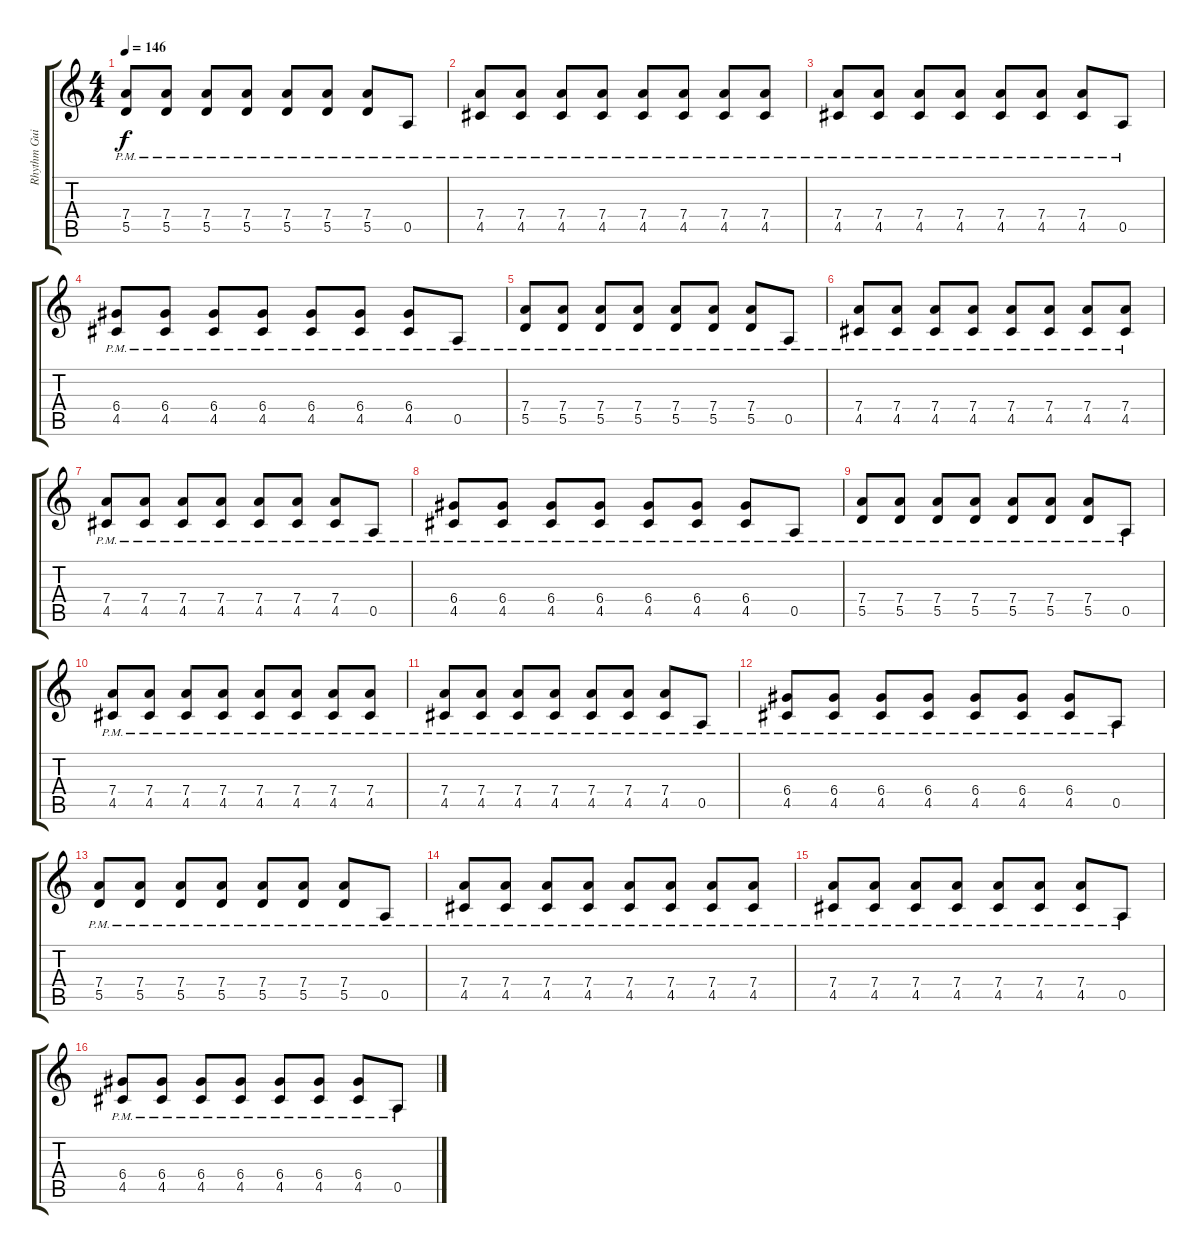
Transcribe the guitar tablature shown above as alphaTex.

\track ("Rhythm Guitar" "Rhythm Gui") {instrument overdrivenguitar}
\staff {score tabs}
\tuning (E4 B3 G3 D3 A2 E2) {hide}
\ts (4 4)
\tempo 146
\clef g2
\ks c
(7.4{pm} 5.5{pm}).8{dy f} (7.4{pm} 5.5{pm}).8 (7.4{pm} 5.5{pm}).8 (7.4{pm} 5.5{pm}).8 (7.4{pm} 5.5{pm}).8 (7.4{pm} 5.5{pm}).8 (7.4{pm} 5.5{pm}).8 0.5{pm}.8 |
(7.4{pm} 4.5{pm}).8 (7.4{pm} 4.5{pm}).8 (7.4{pm} 4.5{pm}).8 (7.4{pm} 4.5{pm}).8 (7.4{pm} 4.5{pm}).8 (7.4{pm} 4.5{pm}).8 (7.4{pm} 4.5{pm}).8 (7.4{pm} 4.5{pm}).8 |
(7.4{pm} 4.5{pm}).8 (7.4{pm} 4.5{pm}).8 (7.4{pm} 4.5{pm}).8 (7.4{pm} 4.5{pm}).8 (7.4{pm} 4.5{pm}).8 (7.4{pm} 4.5{pm}).8 (7.4{pm} 4.5{pm}).8 0.5{pm}.8 |
(6.4{pm} 4.5{pm}).8 (6.4{pm} 4.5{pm}).8 (6.4{pm} 4.5{pm}).8 (6.4{pm} 4.5{pm}).8 (6.4{pm} 4.5{pm}).8 (6.4{pm} 4.5{pm}).8 (6.4{pm} 4.5{pm}).8 0.5{pm}.8 |
(7.4{pm} 5.5{pm}).8 (7.4{pm} 5.5{pm}).8 (7.4{pm} 5.5{pm}).8 (7.4{pm} 5.5{pm}).8 (7.4{pm} 5.5{pm}).8 (7.4{pm} 5.5{pm}).8 (7.4{pm} 5.5{pm}).8 0.5{pm}.8 |
(7.4{pm} 4.5{pm}).8 (7.4{pm} 4.5{pm}).8 (7.4{pm} 4.5{pm}).8 (7.4{pm} 4.5{pm}).8 (7.4{pm} 4.5{pm}).8 (7.4{pm} 4.5{pm}).8 (7.4{pm} 4.5{pm}).8 (7.4{pm} 4.5{pm}).8 |
(7.4{pm} 4.5{pm}).8 (7.4{pm} 4.5{pm}).8 (7.4{pm} 4.5{pm}).8 (7.4{pm} 4.5{pm}).8 (7.4{pm} 4.5{pm}).8 (7.4{pm} 4.5{pm}).8 (7.4{pm} 4.5{pm}).8 0.5{pm}.8 |
(6.4{pm} 4.5{pm}).8 (6.4{pm} 4.5{pm}).8 (6.4{pm} 4.5{pm}).8 (6.4{pm} 4.5{pm}).8 (6.4{pm} 4.5{pm}).8 (6.4{pm} 4.5{pm}).8 (6.4{pm} 4.5{pm}).8 0.5{pm}.8 |
(7.4{pm} 5.5{pm}).8 (7.4{pm} 5.5{pm}).8 (7.4{pm} 5.5{pm}).8 (7.4{pm} 5.5{pm}).8 (7.4{pm} 5.5{pm}).8 (7.4{pm} 5.5{pm}).8 (7.4{pm} 5.5{pm}).8 0.5{pm}.8 |
(7.4{pm} 4.5{pm}).8 (7.4{pm} 4.5{pm}).8 (7.4{pm} 4.5{pm}).8 (7.4{pm} 4.5{pm}).8 (7.4{pm} 4.5{pm}).8 (7.4{pm} 4.5{pm}).8 (7.4{pm} 4.5{pm}).8 (7.4{pm} 4.5{pm}).8 |
(7.4{pm} 4.5{pm}).8 (7.4{pm} 4.5{pm}).8 (7.4{pm} 4.5{pm}).8 (7.4{pm} 4.5{pm}).8 (7.4{pm} 4.5{pm}).8 (7.4{pm} 4.5{pm}).8 (7.4{pm} 4.5{pm}).8 0.5{pm}.8 |
(6.4{pm} 4.5{pm}).8 (6.4{pm} 4.5{pm}).8 (6.4{pm} 4.5{pm}).8 (6.4{pm} 4.5{pm}).8 (6.4{pm} 4.5{pm}).8 (6.4{pm} 4.5{pm}).8 (6.4{pm} 4.5{pm}).8 0.5{pm}.8 |
(7.4{pm} 5.5{pm}).8 (7.4{pm} 5.5{pm}).8 (7.4{pm} 5.5{pm}).8 (7.4{pm} 5.5{pm}).8 (7.4{pm} 5.5{pm}).8 (7.4{pm} 5.5{pm}).8 (7.4{pm} 5.5{pm}).8 0.5{pm}.8 |
(7.4{pm} 4.5{pm}).8 (7.4{pm} 4.5{pm}).8 (7.4{pm} 4.5{pm}).8 (7.4{pm} 4.5{pm}).8 (7.4{pm} 4.5{pm}).8 (7.4{pm} 4.5{pm}).8 (7.4{pm} 4.5{pm}).8 (7.4{pm} 4.5{pm}).8 |
(7.4{pm} 4.5{pm}).8 (7.4{pm} 4.5{pm}).8 (7.4{pm} 4.5{pm}).8 (7.4{pm} 4.5{pm}).8 (7.4{pm} 4.5{pm}).8 (7.4{pm} 4.5{pm}).8 (7.4{pm} 4.5{pm}).8 0.5{pm}.8 |
(6.4{pm} 4.5{pm}).8 (6.4{pm} 4.5{pm}).8 (6.4{pm} 4.5{pm}).8 (6.4{pm} 4.5{pm}).8 (6.4{pm} 4.5{pm}).8 (6.4{pm} 4.5{pm}).8 (6.4{pm} 4.5{pm}).8 0.5{pm}.8
